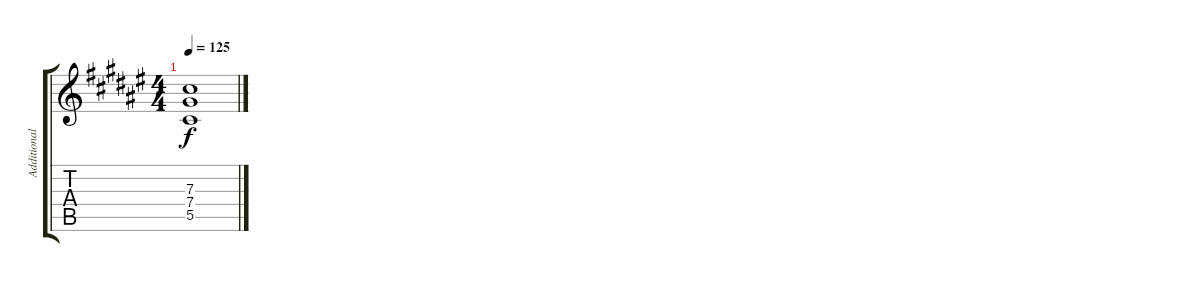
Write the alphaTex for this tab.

\track ("Additional Guitars" "Additional") {instrument distortionguitar}
\staff {score tabs}
\tuning (Eb4 Bb3 Gb3 Db3 Ab2 Db2) {hide}
\ts (4 4)
\tempo 125
\clef g2
\ks d#minor
(7.3{t} 7.4{t} 5.5{t}).1{dy f}
